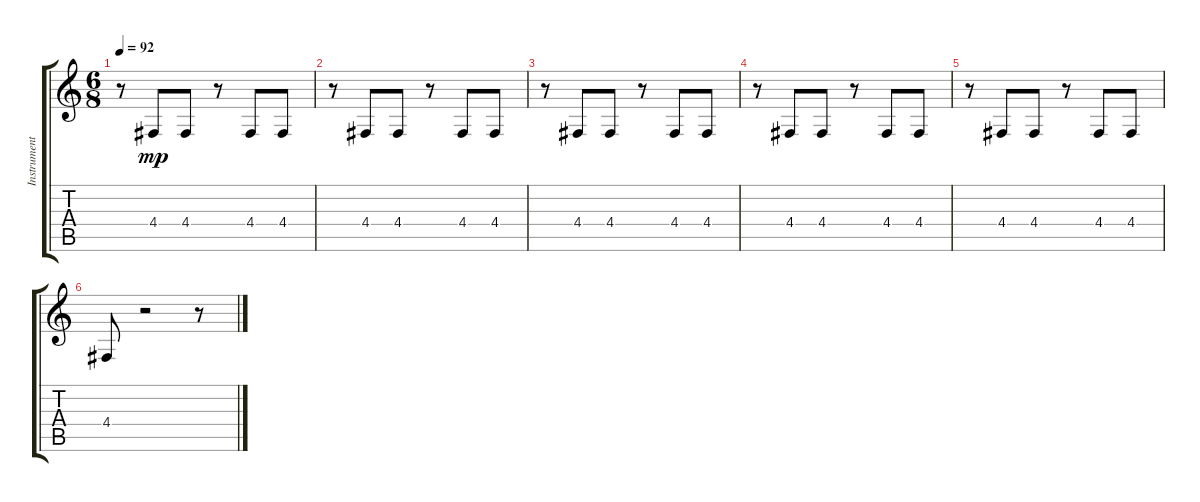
\track ("Instrument 2" "Instrument") {instrument acousticgrandpiano}
\staff {score tabs}
\tuning (E4 B3 G3 D3 A2 E2) {hide}
\ts (6 8)
\tempo 92
\clef g2
\ks c
r.8{dy mp} 4.4.8 4.4.8 r.8 4.4.8 4.4.8 |
r.8 4.4.8 4.4.8 r.8 4.4.8 4.4.8 |
r.8 4.4.8 4.4.8 r.8 4.4.8 4.4.8 |
r.8 4.4.8 4.4.8 r.8 4.4.8 4.4.8 |
r.8 4.4.8 4.4.8 r.8 4.4.8 4.4.8 |
4.4.8 r.2 r.8
